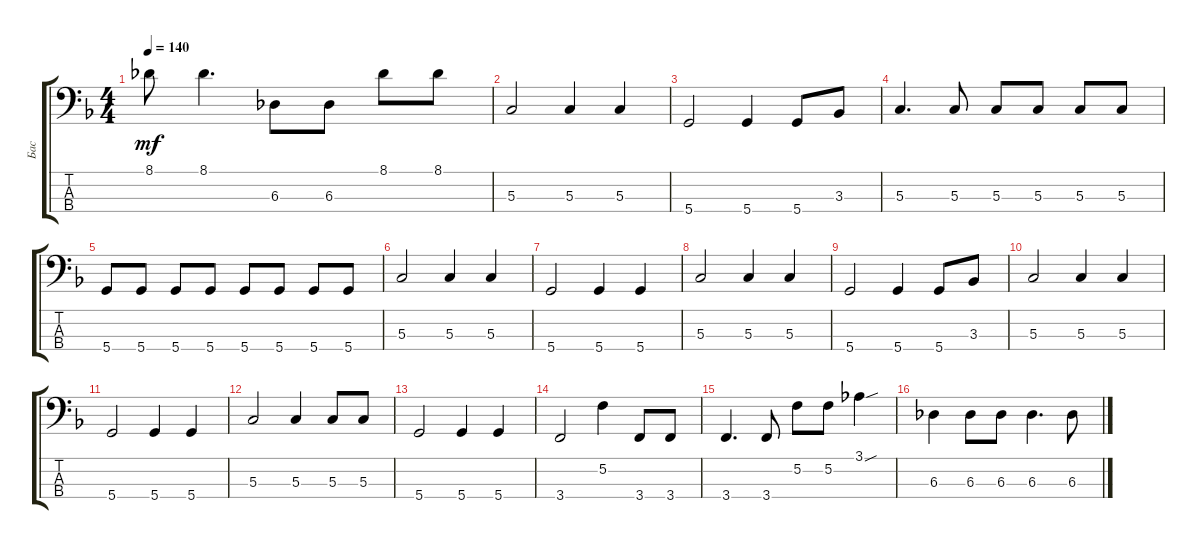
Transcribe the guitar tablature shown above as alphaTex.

\track ("Бас" "Бас") {instrument electricbassfinger}
\staff {score tabs}
\tuning (F2 C2 G1 D1) {hide}
\ts (4 4)
\tempo 140
\clef f4
\ks dminor
8.1.8{dy mf} 8.1.4{d} 6.3.8 6.3.8 8.1.8 8.1.8 |
5.3.2 5.3.4 5.3.4 |
5.4.2 5.4.4 5.4.8 3.3.8 |
5.3.4{d} 5.3.8 5.3.8 5.3.8 5.3.8 5.3.8 |
5.4.8 5.4.8 5.4.8 5.4.8 5.4.8 5.4.8 5.4.8 5.4.8 |
5.3.2 5.3.4 5.3.4 |
5.4.2 5.4.4 5.4.4 |
5.3.2 5.3.4 5.3.4 |
5.4.2 5.4.4 5.4.8 3.3.8 |
5.3.2 5.3.4 5.3.4 |
5.4.2 5.4.4 5.4.4 |
5.3.2 5.3.4 5.3.8 5.3.8 |
5.4.2 5.4.4 5.4.4 |
3.4.2 5.2.4 3.4.8 3.4.8 |
3.4.4{d} 3.4.8 5.2.8 5.2.8 3.1{sou}.4 |
6.3.4 6.3.8 6.3.8 6.3.4{d} 6.3.8
